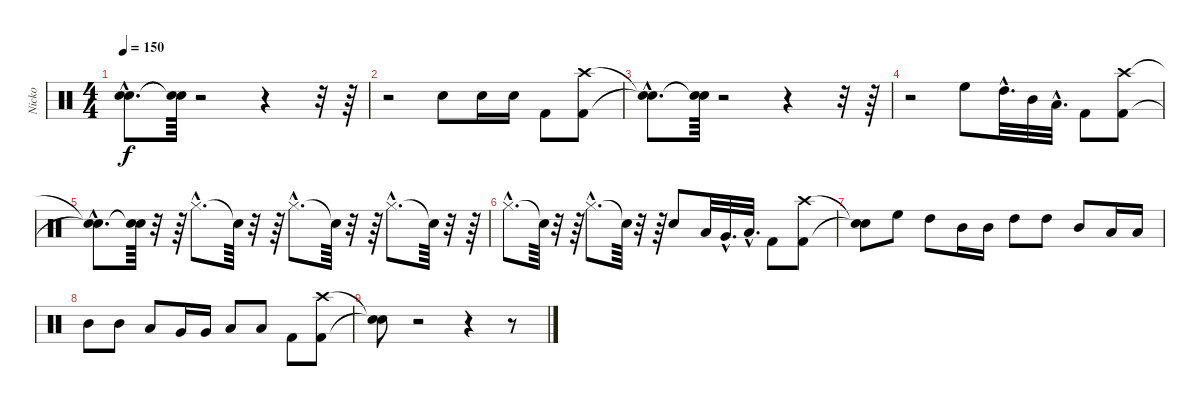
\track ("Nicko" "Nicko") {instrument percussion}
\staff {score}
\articulation defaults
\ts (4 4)
\tempo 150
\clef neutral
\ks c
("Snare (hit)"{hac t} "Snare (hit)"{hac t}).8{d dy f} ("Snare (hit)"{t} "Snare (hit)"{t}).64 r.2 r.4 r.32 r.64 |
r.2 "Snare (hit) 2".8 "Snare (hit) 2".16 "Snare (hit) 2".16 "Kick (hit) 2".8 ("Kick (hit) 2" "Crash high (hit)").8 |
("Snare (hit)"{hac t} "Snare (hit)"{hac t}).8{d} ("Snare (hit)"{t} "Snare (hit)"{t}).64 r.2 r.4 r.32 r.64 |
r.2 "High Floor Tom (hit)".8 "High Tom (hit)"{hac}.32{d} "Mid Tom (hit)".32 "Low Tom (hit)"{hac}.32{d} "Kick (hit) 2".8 ("Kick (hit) 2" "Crash high (hit)").8 |
("Snare (hit)"{hac t} "Snare (hit)"{hac t}).8{d} ("Snare (hit)"{t} "Snare (hit)"{t}).64 r.32 r.64 "Hi-Hat (closed)"{hac}.8{d} "Snare (hit)"{t}.64 r.32 r.64 "Hi-Hat (closed)"{hac}.8{d} "Snare (hit)"{t}.64 r.32 r.64 "Hi-Hat (closed)"{hac}.8{d} "Snare (hit)"{t}.64 r.32 r.64 |
"Hi-Hat (closed)"{hac}.8{d} "Snare (hit)"{t}.64 r.32 r.64 "Hi-Hat (closed)"{hac}.8{d} "Snare (hit)"{t}.64 r.32 r.64 "Snare (hit) 2".8 "Low Tom (hit)".32 "Very Low Tom (hit)"{hac}.32{d} "Low Floor Tom (hit)"{hac}.32{d} "Kick (hit) 2".8 ("Kick (hit) 2" "Crash high (hit)").8 |
("Snare (hit)"{t} "Snare (hit)"{t}).8 "High Floor Tom (hit)".8 "High Tom (hit)".8 "Mid Tom (hit)".16 "Mid Tom (hit)".16 "High Tom (hit)".8 "High Tom (hit)".8 "Mid Tom (hit)".8 "Low Tom (hit)".16 "Low Tom (hit)".16 |
"Mid Tom (hit)".8 "Mid Tom (hit)".8 "Low Tom (hit)".8 "Very Low Tom (hit)".16 "Very Low Tom (hit)".16 "Low Tom (hit)".8 "Low Tom (hit)".8 "Kick (hit) 2".8 ("Kick (hit) 2" "Crash high (hit)").8 |
("Snare (hit)"{t} "Snare (hit)"{t}).8 r.2 r.4 r.8
